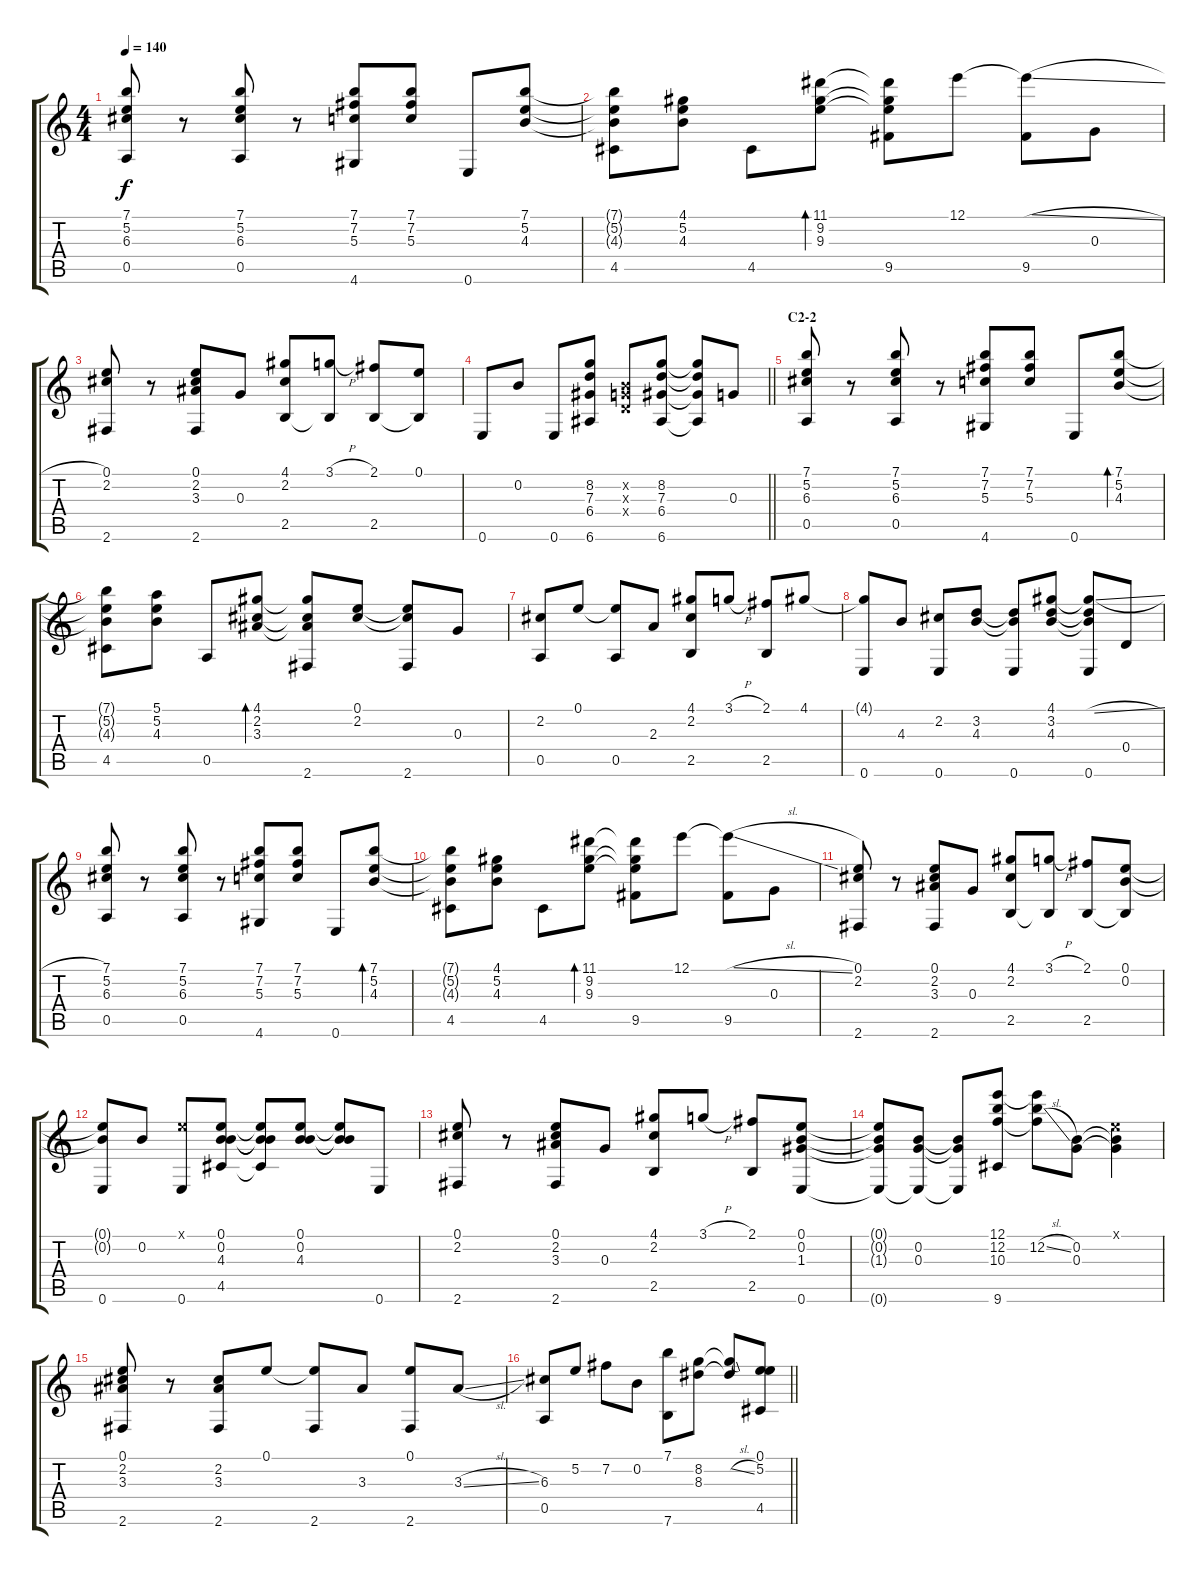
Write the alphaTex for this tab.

\track "" {instrument acousticguitarsteel}
\staff {score tabs}
\tuning (E4 B3 G3 D3 A2 E2) {hide}
\ts (4 4)
\tempo 140
\clef g2
\ks c
(7.1 5.2 6.3 0.5).8{dy f} r.8 (7.1 5.2 6.3 0.5).8 r.8 (7.1 7.2 5.3 4.6).8 (7.1 7.2 5.3).8 0.6.8 (7.1 5.2 4.3).8 |
(7.1{t} 5.2{t} 4.3{t} 4.5).8 (4.1 5.2 4.3).8 4.5.8 (11.1 9.2 9.3).8{bd 240} (11.1{t} 9.2{t} 9.3{t} 9.5).8 12.1.8 (12.1{sl t} 9.5).8 0.3.8 |
(0.1 2.2 2.6).8 r.8 (0.1 2.2 3.3 2.6).8 0.3.8 (4.1 2.2 2.5).8 (3.1{h} 2.5{t}).8 (2.1 2.5).8 (0.1 2.5{t}).8 |
\barLineRight lightlight
0.6.8 0.2.8 0.6.8 (8.2 7.3 6.4 6.6).8 (0.2{x} 0.3{x} 0.4{x}).8 (8.2 7.3 6.4 6.6).8 (8.2{t} 7.3{t} 6.4{t} 6.6{t}).8 0.3.8 |
\section ("" "C2-2")
(7.1 5.2 6.3 0.5).8 r.8 (7.1 5.2 6.3 0.5).8 r.8 (7.1 7.2 5.3 4.6).8 (7.1 7.2 5.3).8 0.6.8 (7.1 5.2 4.3).8{bd 240} |
(7.1{t} 5.2{t} 4.3{t} 4.5).8 (5.1 5.2 4.3).8 0.5.8 (4.1 2.2 3.3).8{bd 240} (4.1{t} 2.2{t} 3.3{t} 2.6).8 (0.1 2.2).8 (0.1{t} 2.2{t} 2.6).8 0.3.8 |
(2.2 0.5).8 0.1.8 (0.1{t} 0.5).8 2.3.8 (4.1 2.2 2.5).8 3.1{h}.8 (2.1 2.5).8 4.1.8 |
(4.1{t} 0.6).8 4.3.8 (2.2 0.6).8 (3.2 4.3).8 (3.2{t} 4.3{t} 0.6).8 (4.1 3.2 4.3).8 (4.1{sl t} 3.2{t} 4.3{t} 0.6).8 0.4.8 |
(7.1 5.2 6.3 0.5).8 r.8 (7.1 5.2 6.3 0.5).8 r.8 (7.1 7.2 5.3 4.6).8 (7.1 7.2 5.3).8 0.6.8 (7.1 5.2 4.3).8{bd 240} |
(7.1{t} 5.2{t} 4.3{t} 4.5).8 (4.1 5.2 4.3).8 4.5.8 (11.1 9.2 9.3).8{bd 240} (11.1{t} 9.2{t} 9.3{t} 9.5).8 12.1.8 (12.1{sl t} 9.5).8 0.3.8 |
(0.1 2.2 2.6).8 r.8 (0.1 2.2 3.3 2.6).8 0.3.8 (4.1 2.2 2.5).8 (3.1{h} 2.5{t}).8 (2.1 2.5).8 (0.1 0.2 2.5{t}).8 |
(0.1{t} 0.2{t} 0.6).8 0.2.8 (0.1{x} 0.6).8 (0.1 0.2 4.3 4.5).8 (0.1{t} 0.2{t} 4.3{t} 4.5{t}).8 (0.1 0.2 4.3).8 (0.1{t} 0.2{t} 4.3{t}).8 0.6.8 |
(0.1 2.2 2.6).8 r.8 (0.1 2.2 3.3 2.6).8 0.3.8 (4.1 2.2 2.5).8 3.1{h}.8 (2.1 2.5).8 (0.1 0.2 1.3 0.6).8 |
(0.1{t} 0.2{t} 1.3{t} 0.6{t}).8 (0.2 0.3 0.6{t}).8 (0.2{t} 0.3{t} 0.6{t}).8 (12.1 12.2 10.3 9.6).8 (12.1{t} 12.2{sl} 10.3{t}).8 (0.2 0.3).8 (0.1{x} 0.2{t} 0.3{t}).4 |
(0.1 2.2 3.3 2.6).8 r.8 (2.2 3.3 2.6).8 0.1.8 (0.1{t} 2.6).8 3.3.8 (0.1 2.6).8 3.3{sl}.8 |
\barLineRight lightlight
(6.3 0.5).8 5.2.8 7.2.8 0.2.8 (7.1 7.6).8 (8.2 8.3).8 (8.2{sl t} 8.3{t}).8 (0.1 5.2 4.5).8
